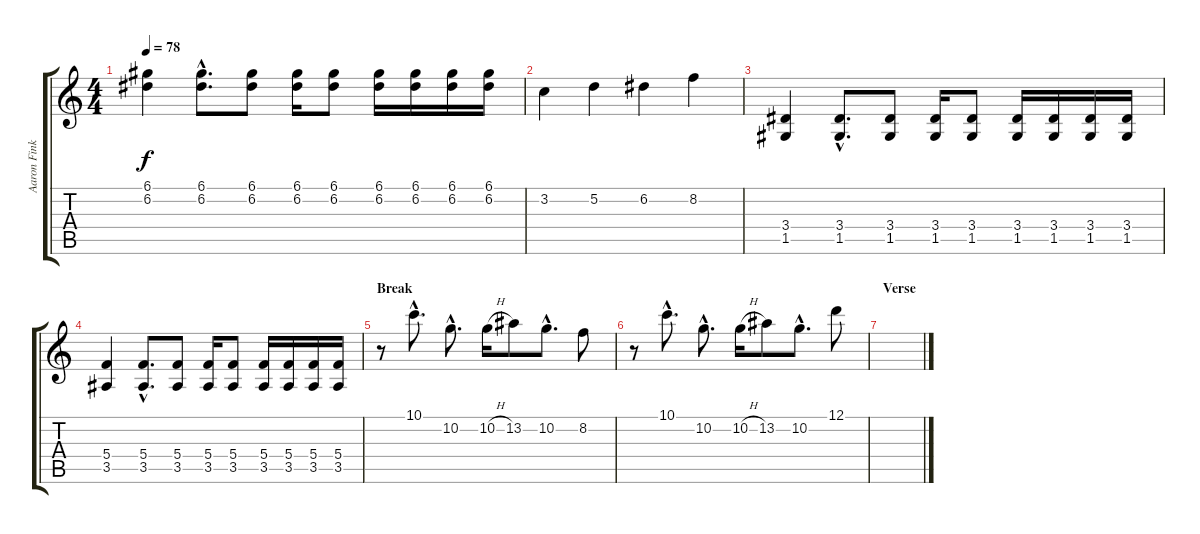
\track ("Aaron Fink" "Aaron Fink") {instrument overdrivenguitar}
\staff {score tabs}
\tuning (D4 A3 F3 C3 G2 C2) {hide}
\ts (4 4)
\tempo 78
\clef g2
\ks c
(6.1 6.2).4{dy f} (6.1{hac} 6.2{hac}).8{d} (6.1 6.2).8 (6.1 6.2).16 (6.1 6.2).8 (6.1 6.2).16 (6.1 6.2).16 (6.1 6.2).16 (6.1 6.2).16 |
3.2.4 5.2.4 6.2.4 8.2.4 |
(3.4 1.5).4 (3.4{hac} 1.5{hac}).8{d} (3.4 1.5).8 (3.4 1.5).16 (3.4 1.5).8 (3.4 1.5).16 (3.4 1.5).16 (3.4 1.5).16 (3.4 1.5).16 |
(5.4 3.5).4 (5.4{hac} 3.5{hac}).8{d} (5.4 3.5).8 (5.4 3.5).16 (5.4 3.5).8 (5.4 3.5).16 (5.4 3.5).16 (5.4 3.5).16 (5.4 3.5).16 |
\section ("" "Break")
r.8 10.1{hac}.8{d} 10.2{hac}.8{d} 10.2{h}.16 13.2.8 10.2{hac}.8{d} 8.2.8 |
r.8 10.1{hac}.8{d} 10.2{hac}.8{d} 10.2{h}.16 13.2.8 10.2{hac}.8{d} 12.1.8 |
\section ("" "Verse")
